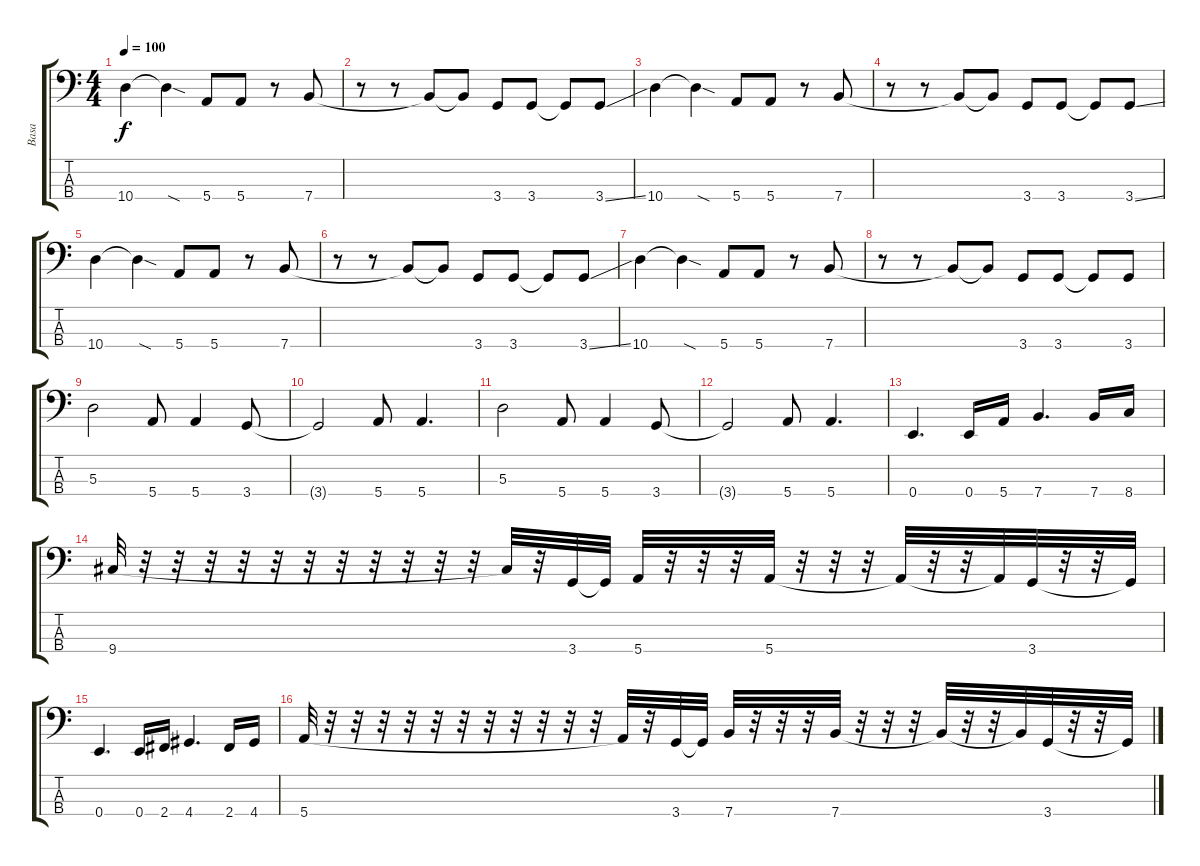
\track ("Basa" "Basa") {instrument electricbassfinger}
\staff {score tabs}
\tuning (G2 D2 A1 E1) {hide}
\ts (4 4)
\tempo 100
\clef f4
\ks c
10.4.4{dy f} 10.4{sod t}.4 5.4.8 5.4.8 r.8 7.4.8 |
r.8 r.8 7.4{t}.8 7.4{t}.8 3.4.8 3.4.8 3.4{t}.8 3.4{ss}.8 |
10.4.4 10.4{sod t}.4 5.4.8 5.4.8 r.8 7.4.8 |
r.8 r.8 7.4{t}.8 7.4{t}.8 3.4.8 3.4.8 3.4{t}.8 3.4{ss}.8 |
10.4.4 10.4{sod t}.4 5.4.8 5.4.8 r.8 7.4.8 |
r.8 r.8 7.4{t}.8 7.4{t}.8 3.4.8 3.4.8 3.4{t}.8 3.4{ss}.8 |
10.4.4 10.4{sod t}.4 5.4.8 5.4.8 r.8 7.4.8 |
r.8 r.8 7.4{t}.8 7.4{t}.8 3.4.8 3.4.8 3.4{t}.8 3.4.8 |
5.3.2 5.4.8 5.4.4 3.4.8 |
3.4{t}.2 5.4.8 5.4.4{d} |
5.3.2 5.4.8 5.4.4 3.4.8 |
3.4{t}.2 5.4.8 5.4.4{d} |
0.4.4{d} 0.4.16 5.4.16 7.4.4{d} 7.4.16 8.4.16 |
9.4.32 r.32 r.32 r.32 r.32 r.32 r.32 r.32 r.32 r.32 r.32 r.32 9.4{t}.32 r.32 3.4.32 3.4{t}.32 5.4.32 r.32 r.32 r.32 5.4.32 r.32 r.32 r.32 5.4{t}.32 r.32 r.32 5.4{t}.32 3.4.32 r.32 r.32 3.4{t}.32 |
0.4.4{d} 0.4.16 2.4.16 4.4.4{d} 2.4.16 4.4.16 |
5.4.32 r.32 r.32 r.32 r.32 r.32 r.32 r.32 r.32 r.32 r.32 r.32 5.4{t}.32 r.32 3.4.32 3.4{t}.32 7.4.32 r.32 r.32 r.32 7.4.32 r.32 r.32 r.32 7.4{t}.32 r.32 r.32 7.4{t}.32 3.4.32 r.32 r.32 3.4{t}.32
